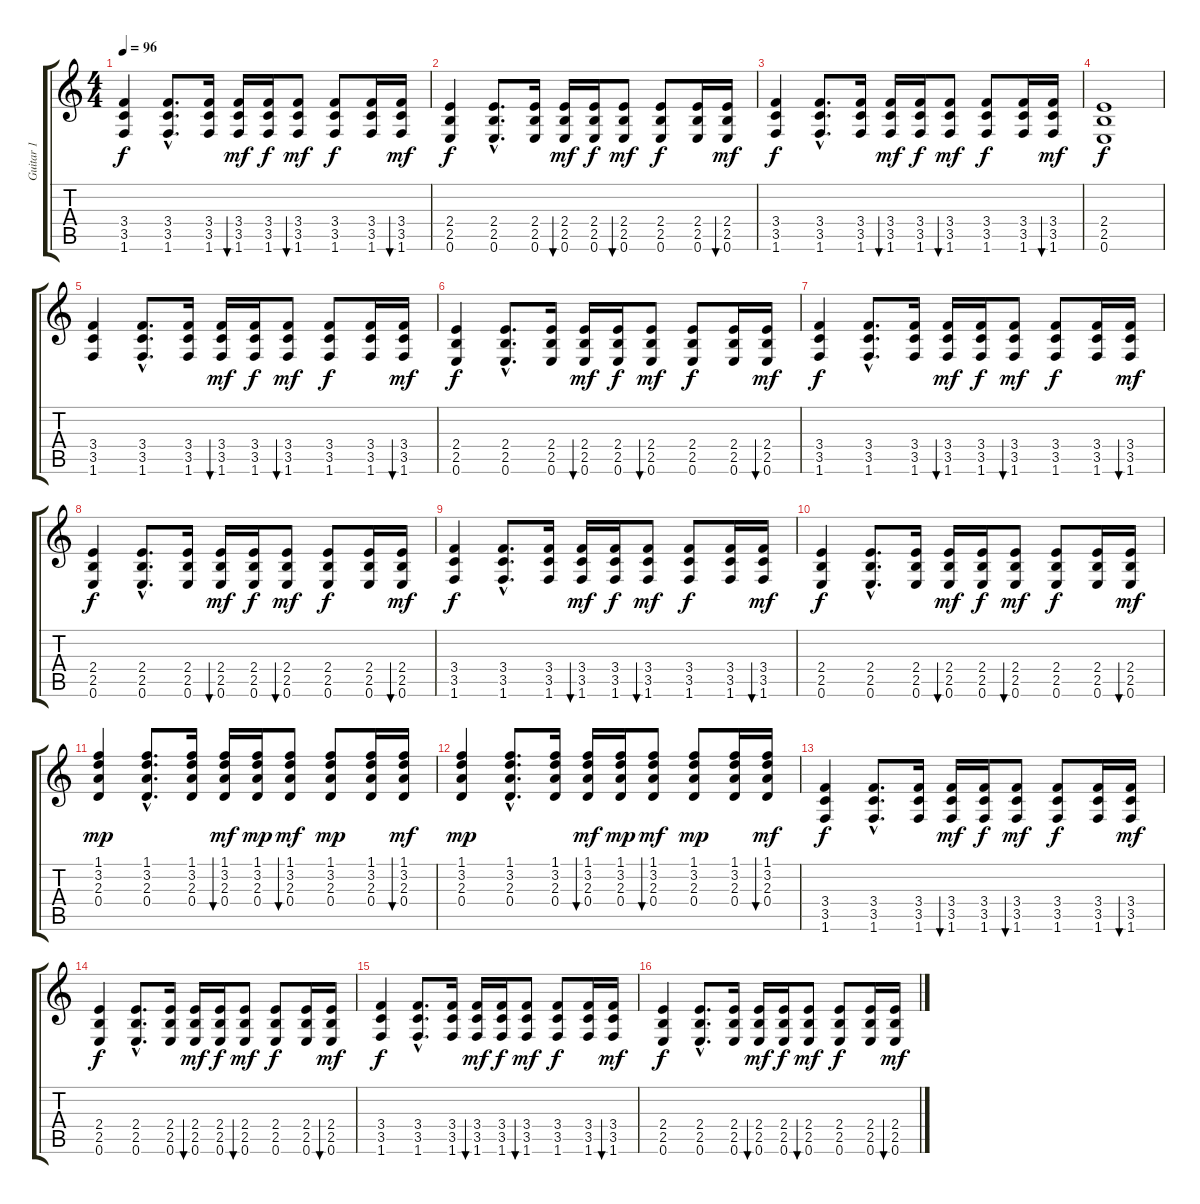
\track ("Guitar 1" "Guitar 1") {instrument overdrivenguitar}
\staff {score tabs}
\tuning (E4 B3 G3 D3 A2 E2) {hide}
\ts (4 4)
\tempo 96
\clef g2
\ks c
(3.4 3.5 1.6).4{dy f} (3.4{hac} 3.5{hac} 1.6{hac}).8{d} (3.4 3.5 1.6).16 (3.4 3.5 1.6).16{bu 30 dy mf} (3.4 3.5 1.6).16{dy f} (3.4 3.5 1.6).8{bu 30 dy mf} (3.4 3.5 1.6).8{dy f} (3.4 3.5 1.6).16 (3.4 3.5 1.6).16{bu 30 dy mf} |
(2.4 2.5 0.6).4{dy f} (2.4{hac} 2.5{hac} 0.6{hac}).8{d} (2.4 2.5 0.6).16 (2.4 2.5 0.6).16{bu 30 dy mf} (2.4 2.5 0.6).16{dy f} (2.4 2.5 0.6).8{bu 30 dy mf} (2.4 2.5 0.6).8{dy f} (2.4 2.5 0.6).16 (2.4 2.5 0.6).16{bu 30 dy mf} |
(3.4 3.5 1.6).4{dy f} (3.4{hac} 3.5{hac} 1.6{hac}).8{d} (3.4 3.5 1.6).16 (3.4 3.5 1.6).16{bu 30 dy mf} (3.4 3.5 1.6).16{dy f} (3.4 3.5 1.6).8{bu 30 dy mf} (3.4 3.5 1.6).8{dy f} (3.4 3.5 1.6).16 (3.4 3.5 1.6).16{bu 30 dy mf} |
(2.4 2.5 0.6).1{dy f} |
(3.4 3.5 1.6).4 (3.4{hac} 3.5{hac} 1.6{hac}).8{d} (3.4 3.5 1.6).16 (3.4 3.5 1.6).16{bu 30 dy mf} (3.4 3.5 1.6).16{dy f} (3.4 3.5 1.6).8{bu 30 dy mf} (3.4 3.5 1.6).8{dy f} (3.4 3.5 1.6).16 (3.4 3.5 1.6).16{bu 30 dy mf} |
(2.4 2.5 0.6).4{dy f} (2.4{hac} 2.5{hac} 0.6{hac}).8{d} (2.4 2.5 0.6).16 (2.4 2.5 0.6).16{bu 30 dy mf} (2.4 2.5 0.6).16{dy f} (2.4 2.5 0.6).8{bu 30 dy mf} (2.4 2.5 0.6).8{dy f} (2.4 2.5 0.6).16 (2.4 2.5 0.6).16{bu 30 dy mf} |
(3.4 3.5 1.6).4{dy f} (3.4{hac} 3.5{hac} 1.6{hac}).8{d} (3.4 3.5 1.6).16 (3.4 3.5 1.6).16{bu 30 dy mf} (3.4 3.5 1.6).16{dy f} (3.4 3.5 1.6).8{bu 30 dy mf} (3.4 3.5 1.6).8{dy f} (3.4 3.5 1.6).16 (3.4 3.5 1.6).16{bu 30 dy mf} |
(2.4 2.5 0.6).4{dy f} (2.4{hac} 2.5{hac} 0.6{hac}).8{d} (2.4 2.5 0.6).16 (2.4 2.5 0.6).16{bu 30 dy mf} (2.4 2.5 0.6).16{dy f} (2.4 2.5 0.6).8{bu 30 dy mf} (2.4 2.5 0.6).8{dy f} (2.4 2.5 0.6).16 (2.4 2.5 0.6).16{bu 30 dy mf} |
(3.4 3.5 1.6).4{dy f} (3.4{hac} 3.5{hac} 1.6{hac}).8{d} (3.4 3.5 1.6).16 (3.4 3.5 1.6).16{bu 30 dy mf} (3.4 3.5 1.6).16{dy f} (3.4 3.5 1.6).8{bu 30 dy mf} (3.4 3.5 1.6).8{dy f} (3.4 3.5 1.6).16 (3.4 3.5 1.6).16{bu 30 dy mf} |
(2.4 2.5 0.6).4{dy f} (2.4{hac} 2.5{hac} 0.6{hac}).8{d} (2.4 2.5 0.6).16 (2.4 2.5 0.6).16{bu 30 dy mf} (2.4 2.5 0.6).16{dy f} (2.4 2.5 0.6).8{bu 30 dy mf} (2.4 2.5 0.6).8{dy f} (2.4 2.5 0.6).16 (2.4 2.5 0.6).16{bu 30 dy mf} |
(1.1 3.2 2.3 0.4).4{dy mp} (1.1{hac} 3.2{hac} 2.3{hac} 0.4{hac}).8{d} (1.1 3.2 2.3 0.4).16 (1.1 3.2 2.3 0.4).16{bu 30 dy mf} (1.1 3.2 2.3 0.4).16{dy mp} (1.1 3.2 2.3 0.4).8{bu 30 dy mf} (1.1 3.2 2.3 0.4).8{dy mp} (1.1 3.2 2.3 0.4).16 (1.1 3.2 2.3 0.4).16{bu 30 dy mf} |
(1.1 3.2 2.3 0.4).4{dy mp} (1.1{hac} 3.2{hac} 2.3{hac} 0.4{hac}).8{d} (1.1 3.2 2.3 0.4).16 (1.1 3.2 2.3 0.4).16{bu 30 dy mf} (1.1 3.2 2.3 0.4).16{dy mp} (1.1 3.2 2.3 0.4).8{bu 30 dy mf} (1.1 3.2 2.3 0.4).8{dy mp} (1.1 3.2 2.3 0.4).16 (1.1 3.2 2.3 0.4).16{bu 30 dy mf} |
(3.4 3.5 1.6).4{dy f} (3.4{hac} 3.5{hac} 1.6{hac}).8{d} (3.4 3.5 1.6).16 (3.4 3.5 1.6).16{bu 30 dy mf} (3.4 3.5 1.6).16{dy f} (3.4 3.5 1.6).8{bu 30 dy mf} (3.4 3.5 1.6).8{dy f} (3.4 3.5 1.6).16 (3.4 3.5 1.6).16{bu 30 dy mf} |
(2.4 2.5 0.6).4{dy f} (2.4{hac} 2.5{hac} 0.6{hac}).8{d} (2.4 2.5 0.6).16 (2.4 2.5 0.6).16{bu 30 dy mf} (2.4 2.5 0.6).16{dy f} (2.4 2.5 0.6).8{bu 30 dy mf} (2.4 2.5 0.6).8{dy f} (2.4 2.5 0.6).16 (2.4 2.5 0.6).16{bu 30 dy mf} |
(3.4 3.5 1.6).4{dy f} (3.4{hac} 3.5{hac} 1.6{hac}).8{d} (3.4 3.5 1.6).16 (3.4 3.5 1.6).16{bu 30 dy mf} (3.4 3.5 1.6).16{dy f} (3.4 3.5 1.6).8{bu 30 dy mf} (3.4 3.5 1.6).8{dy f} (3.4 3.5 1.6).16 (3.4 3.5 1.6).16{bu 30 dy mf} |
(2.4 2.5 0.6).4{dy f} (2.4{hac} 2.5{hac} 0.6{hac}).8{d} (2.4 2.5 0.6).16 (2.4 2.5 0.6).16{bu 30 dy mf} (2.4 2.5 0.6).16{dy f} (2.4 2.5 0.6).8{bu 30 dy mf} (2.4 2.5 0.6).8{dy f} (2.4 2.5 0.6).16 (2.4 2.5 0.6).16{bu 30 dy mf}
